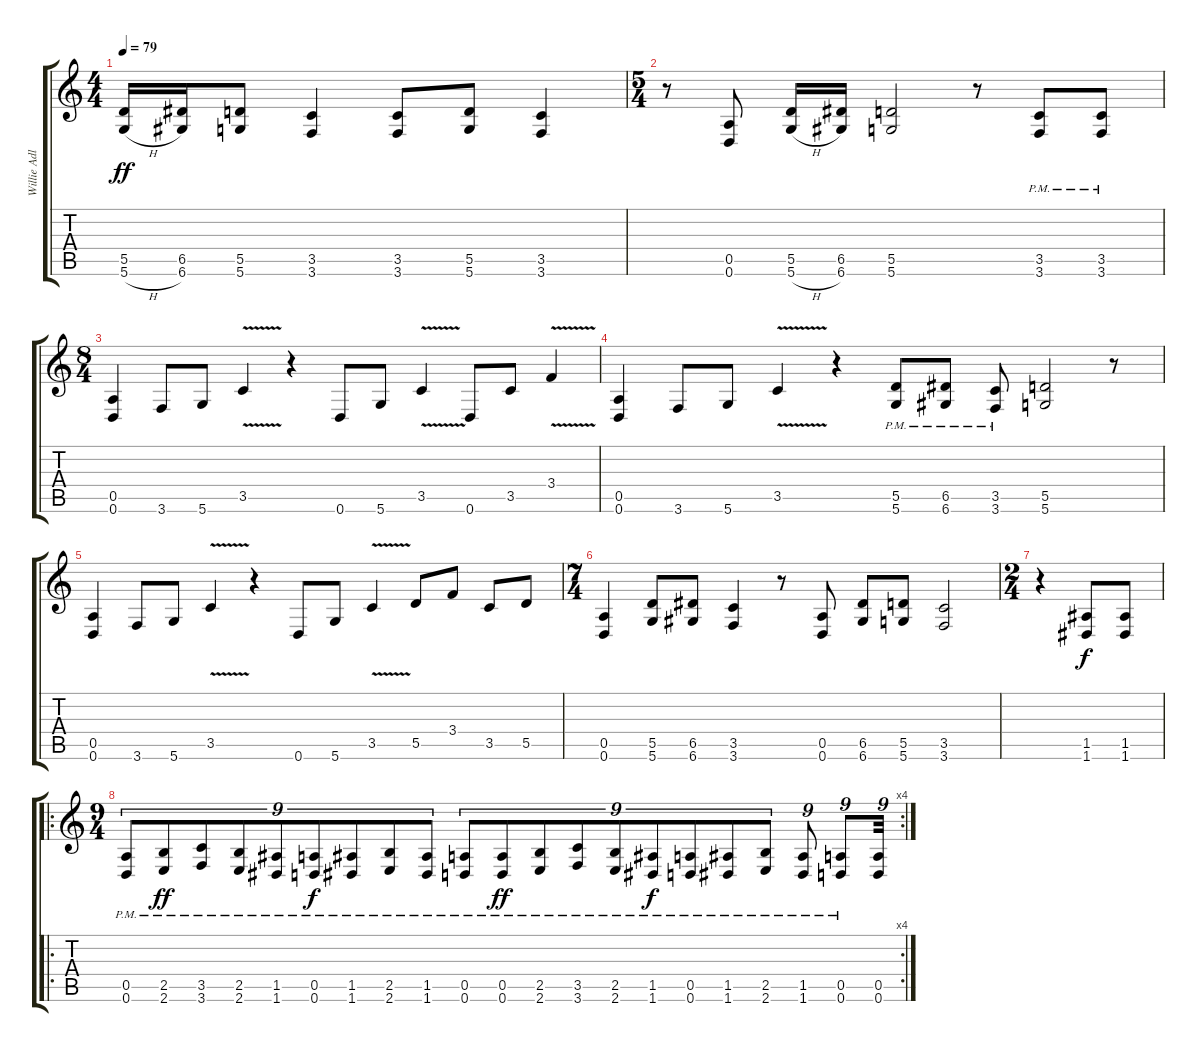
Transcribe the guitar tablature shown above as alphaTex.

\track ("Willie Adler" "Willie Adl") {instrument distortionguitar}
\staff {score tabs}
\tuning (E4 B3 G3 D3 A2 D2) {hide}
\ts (4 4)
\tempo 79
\clef g2
\ks c
(5.5 5.6{h}).16{dy ff} (6.5 6.6).16 (5.5 5.6).8 (3.5 3.6).4 (3.5 3.6).8 (5.5 5.6).8 (3.5 3.6).4 |
\ts (5 4)
r.8 (0.5 0.6).8 (5.5 5.6{h}).16 (6.5 6.6).16 (5.5 5.6).2 r.8 (3.5{pm} 3.6{pm}).8 (3.5{pm} 3.6{pm}).8 |
\ts (8 4)
(0.5 0.6).4 3.6.8 5.6.8 3.5{v}.4 r.4 0.6.8 5.6.8 3.5{v}.4 0.6.8 3.5.8 3.4{v}.4 |
(0.5 0.6).4 3.6.8 5.6.8 3.5{v}.4 r.4 (5.5{pm} 5.6{pm}).8 (6.5{pm} 6.6{pm}).8 (3.5{pm} 3.6{pm}).8 (5.5 5.6).2 r.8 |
(0.5 0.6).4 3.6.8 5.6.8 3.5{v}.4 r.4 0.6.8 5.6.8 3.5{v}.4 5.5.8 3.4.8 3.5.8 5.5.8 |
\ts (7 4)
(0.5 0.6).4 (5.5 5.6).8 (6.5 6.6).8 (3.5 3.6).4 r.8 (0.5 0.6).8 (6.5 6.6).8 (5.5 5.6).8 (3.5 3.6).2 |
\ts (2 4)
r.4 (1.5 1.6).8{dy f} (1.5 1.6).8 |
\ro
\rc 4
\ts (9 4)
(0.5{pm} 0.6{pm}).8{tu (9 8)} (2.5{pm} 2.6{pm}).8{tu (9 8) dy ff} (3.5{pm} 3.6{pm}).8{tu (9 8)} (2.5{pm} 2.6{pm}).8{tu (9 8)} (1.5{pm} 1.6{pm}).8{tu (9 8)} (0.5{pm} 0.6{pm}).8{tu (9 8) dy f} (1.5{pm} 1.6{pm}).8{tu (9 8)} (2.5{pm} 2.6{pm}).8{tu (9 8)} (1.5{pm} 1.6{pm}).8{tu (9 8)} (0.5{pm} 0.6{pm}).8{tu (9 8)} (0.5{pm} 0.6{pm}).8{tu (9 8) dy ff} (2.5{pm} 2.6{pm}).8{tu (9 8)} (3.5{pm} 3.6{pm}).8{tu (9 8)} (2.5{pm} 2.6{pm}).8{tu (9 8)} (1.5{pm} 1.6{pm}).8{tu (9 8) dy f} (0.5{pm} 0.6{pm}).8{tu (9 8)} (1.5{pm} 1.6{pm}).8{tu (9 8)} (2.5{pm} 2.6{pm}).8{tu (9 8)} (1.5{pm} 1.6{pm}).8{tu (9 8)} (0.5{pm} 0.6{pm}).8{tu (9 8)} (0.5 0.6).32{tu (9 8)}
